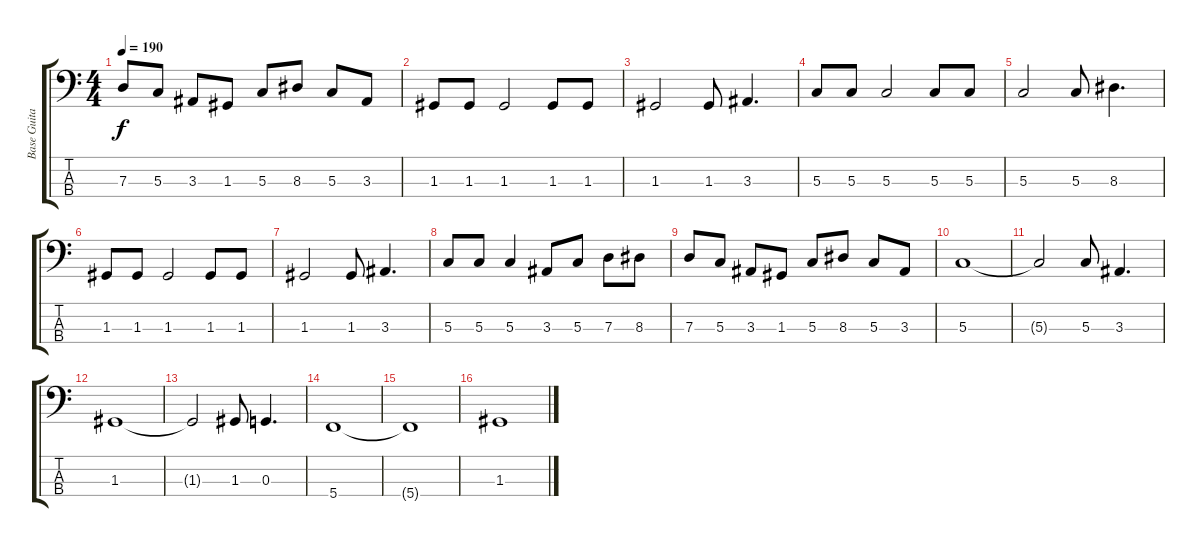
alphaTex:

\track ("Base Guitar" "Base Guita") {instrument electricbassfinger}
\staff {score tabs}
\tuning (F2 C2 G1 C1) {hide}
\ts (4 4)
\tempo 190
\clef f4
\ks c
7.3.8{dy f} 5.3.8 3.3.8 1.3.8 5.3.8 8.3.8 5.3.8 3.3.8 |
1.3.8 1.3.8 1.3.2 1.3.8 1.3.8 |
1.3.2 1.3.8 3.3.4{d} |
5.3.8 5.3.8 5.3.2 5.3.8 5.3.8 |
5.3.2 5.3.8 8.3.4{d} |
1.3.8 1.3.8 1.3.2 1.3.8 1.3.8 |
1.3.2 1.3.8 3.3.4{d} |
5.3.8 5.3.8 5.3.4 3.3.8 5.3.8 7.3.8 8.3.8 |
7.3.8 5.3.8 3.3.8 1.3.8 5.3.8 8.3.8 5.3.8 3.3.8 |
5.3.1 |
5.3{t}.2 5.3.8 3.3.4{d} |
1.3.1 |
1.3{t}.2 1.3.8 0.3.4{d} |
5.4.1 |
5.4{t}.1 |
1.3.1
